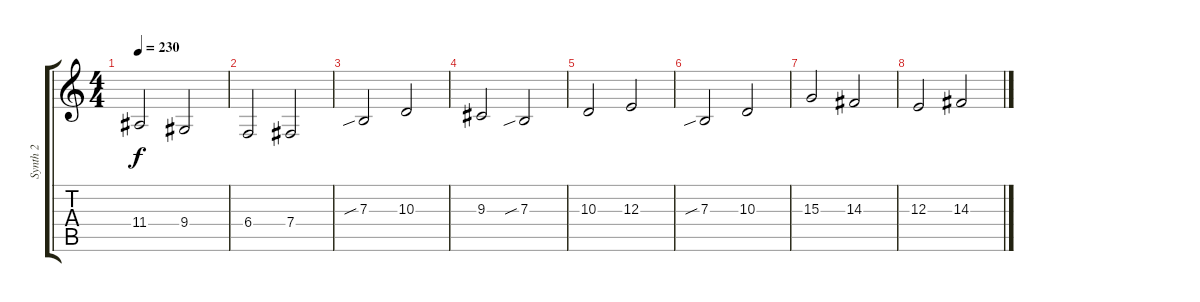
\track ("Synth 2" "Synth 2") {instrument stringensemble2}
\staff {score tabs}
\tuning (Db4 Ab3 E3 B2 Gb2 Db2) {hide}
\ts (4 4)
\tempo 230
\clef g2
\ks c
11.4.2{dy f} 9.4.2 |
6.4.2 7.4.2 |
7.3{sib}.2 10.3.2 |
9.3.2 7.3{sib}.2 |
10.3.2 12.3.2 |
7.3{sib}.2 10.3.2 |
15.3.2 14.3.2 |
12.3.2 14.3.2
